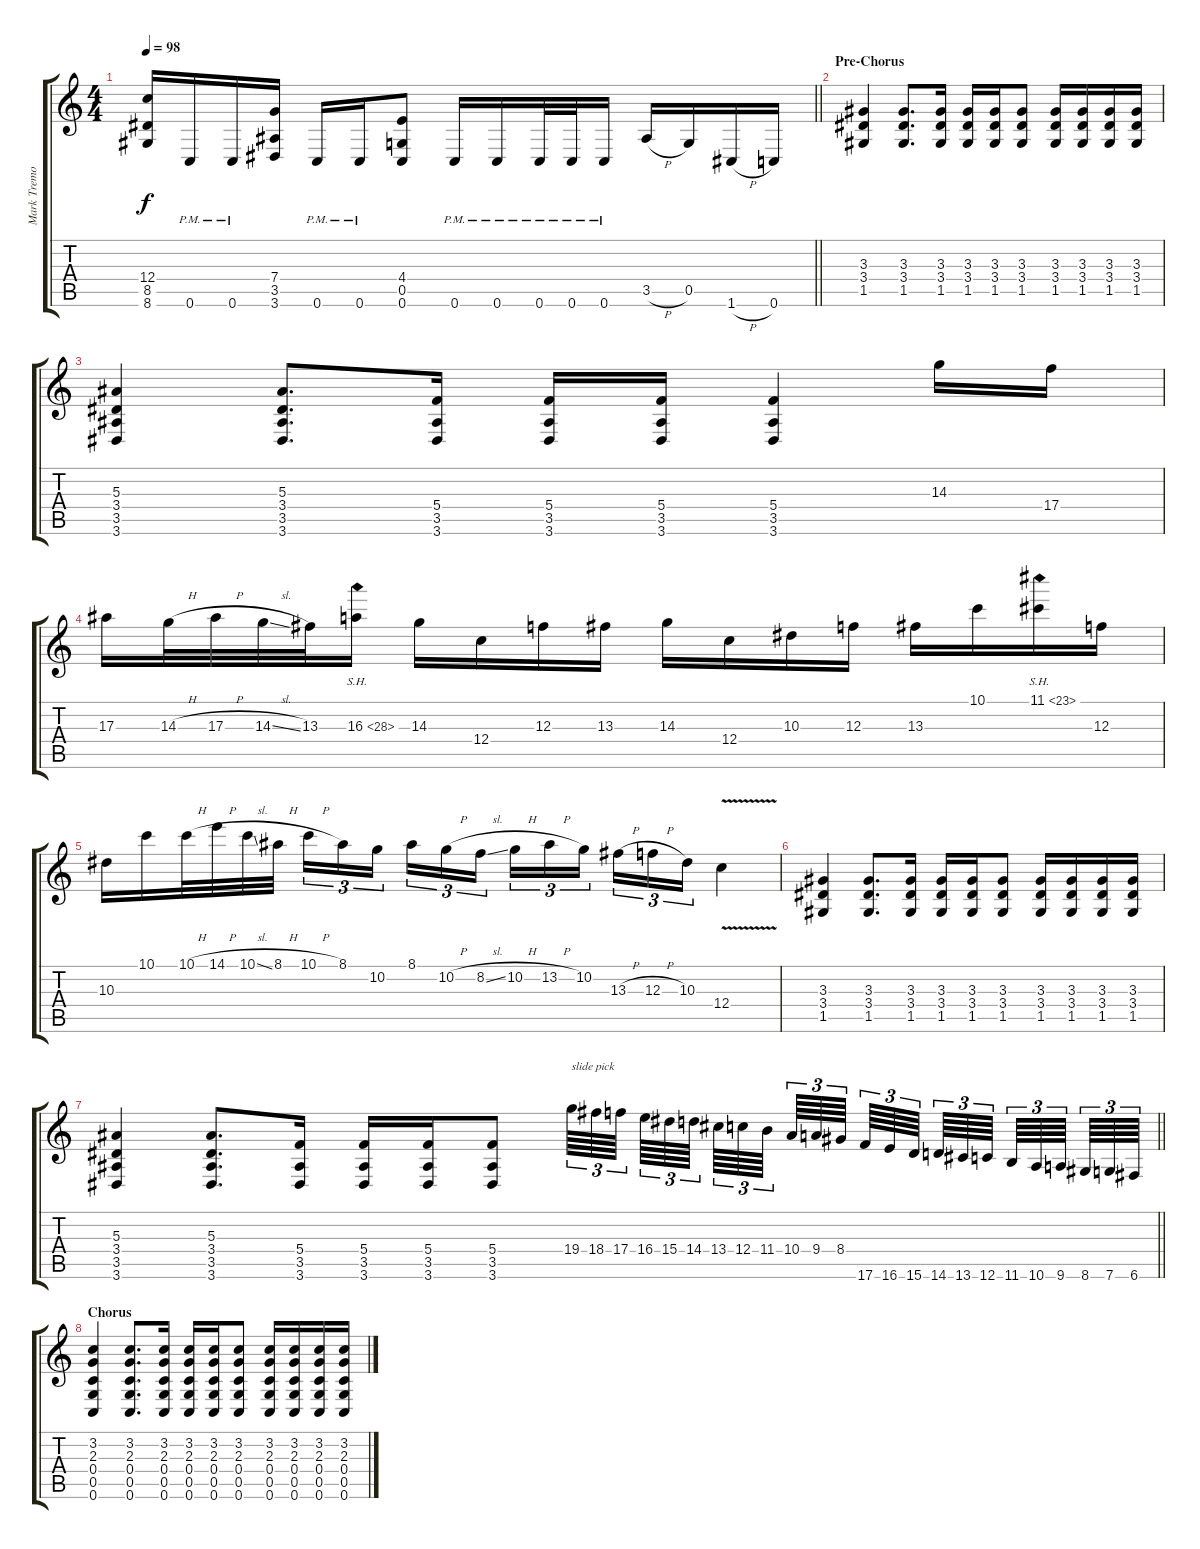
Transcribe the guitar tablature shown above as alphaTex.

\track ("Mark Tremonti" "Mark Tremo") {instrument distortionguitar}
\staff {score tabs}
\tuning (D4 A3 F3 C3 G2 C2) {hide}
\ts (4 4)
\tempo 98
\clef g2
\barLineRight lightlight
\ks c
(12.4 8.5 8.6).16{dy f} 0.6{pm}.16 0.6{pm}.16 (7.4 3.5 3.6).16 0.6{pm}.16 0.6{pm}.16 (4.4 0.5 0.6).8 0.6{pm}.16 0.6{pm}.16 0.6{pm}.32 0.6{pm}.32 0.6{pm}.16 3.5{h}.16 0.5.16 1.6{h}.16 0.6.16 |
\section ("" "Pre-Chorus")
(3.3 3.4 1.5).4 (3.3 3.4 1.5).8{d} (3.3 3.4 1.5).16 (3.3 3.4 1.5).16 (3.3 3.4 1.5).16 (3.3 3.4 1.5).8 (3.3 3.4 1.5).16 (3.3 3.4 1.5).16 (3.3 3.4 1.5).16 (3.3 3.4 1.5).16 |
(5.3 3.4 3.5 3.6).4 (5.3 3.4 3.5 3.6).8{d} (5.4 3.5 3.6).16 (5.4 3.5 3.6).16 (5.4 3.5 3.6).16 (5.4 3.5 3.6).4 14.3.16 17.4.16 |
17.3.16 14.3{h}.32 17.3{h}.32 14.3{sl}.32 13.3.32 16.3{sh 12}.16 14.3.16 12.4.16 12.3.16 13.3.16 14.3.16 12.4.16 10.3.16 12.3.16 13.3.16 10.1.16 11.1{sh 12}.16 12.3.16 |
10.3.16 10.1.16 10.1{h}.32 14.1{h}.32 10.1{sl}.32 8.1{h}.32 10.1{h}.16{tu (3 2)} 8.1.16{tu (3 2)} 10.2.16{tu (3 2) beam splitsecondary} 8.1.16{tu (3 2)} 10.2{h}.16{tu (3 2)} 8.2{sl}.16{tu (3 2)} 10.2{h}.16{tu (3 2)} 13.2{h}.16{tu (3 2)} 10.2.16{tu (3 2) beam splitsecondary} 13.3{h}.16{tu (3 2)} 12.3{h}.16{tu (3 2)} 10.3.16{tu (3 2)} 12.4{v}.4 |
(3.3 3.4 1.5).4 (3.3 3.4 1.5).8{d} (3.3 3.4 1.5).16 (3.3 3.4 1.5).16 (3.3 3.4 1.5).16 (3.3 3.4 1.5).8 (3.3 3.4 1.5).16 (3.3 3.4 1.5).16 (3.3 3.4 1.5).16 (3.3 3.4 1.5).16 |
\barLineRight lightlight
(5.3 3.4 3.5 3.6).4 (5.3 3.4 3.5 3.6).8{d} (5.4 3.5 3.6).16 (5.4 3.5 3.6).16 (5.4 3.5 3.6).16 (5.4 3.5 3.6).8 19.4.64{tu (3 2) txt "slide pick" instrument guitarfretnoise} 18.4.64{tu (3 2)} 17.4.64{tu (3 2) beam splitsecondary} 16.4.64{tu (3 2)} 15.4.64{tu (3 2)} 14.4.64{tu (3 2) beam splitsecondary} 13.4.64{tu (3 2)} 12.4.64{tu (3 2)} 11.4.64{tu (3 2) beam splitsecondary} 10.4.64{tu (3 2)} 9.4.64{tu (3 2)} 8.4.64{tu (3 2) beam splitsecondary} 17.6.64{tu (3 2)} 16.6.64{tu (3 2)} 15.6.64{tu (3 2) beam splitsecondary} 14.6.64{tu (3 2)} 13.6.64{tu (3 2)} 12.6.64{tu (3 2) beam splitsecondary} 11.6.64{tu (3 2)} 10.6.64{tu (3 2)} 9.6.64{tu (3 2) beam splitsecondary} 8.6.64{tu (3 2)} 7.6.64{tu (3 2)} 6.6.64{tu (3 2)} |
\section ("" "Chorus")
(3.2 2.3 0.4 0.5 0.6).4{instrument distortionguitar} (3.2 2.3 0.4 0.5 0.6).8{d} (3.2 2.3 0.4 0.5 0.6).16 (3.2 2.3 0.4 0.5 0.6).16 (3.2 2.3 0.4 0.5 0.6).16 (3.2 2.3 0.4 0.5 0.6).8 (3.2 2.3 0.4 0.5 0.6).16 (3.2 2.3 0.4 0.5 0.6).16 (3.2 2.3 0.4 0.5 0.6).16 (3.2 2.3 0.4 0.5 0.6).16
